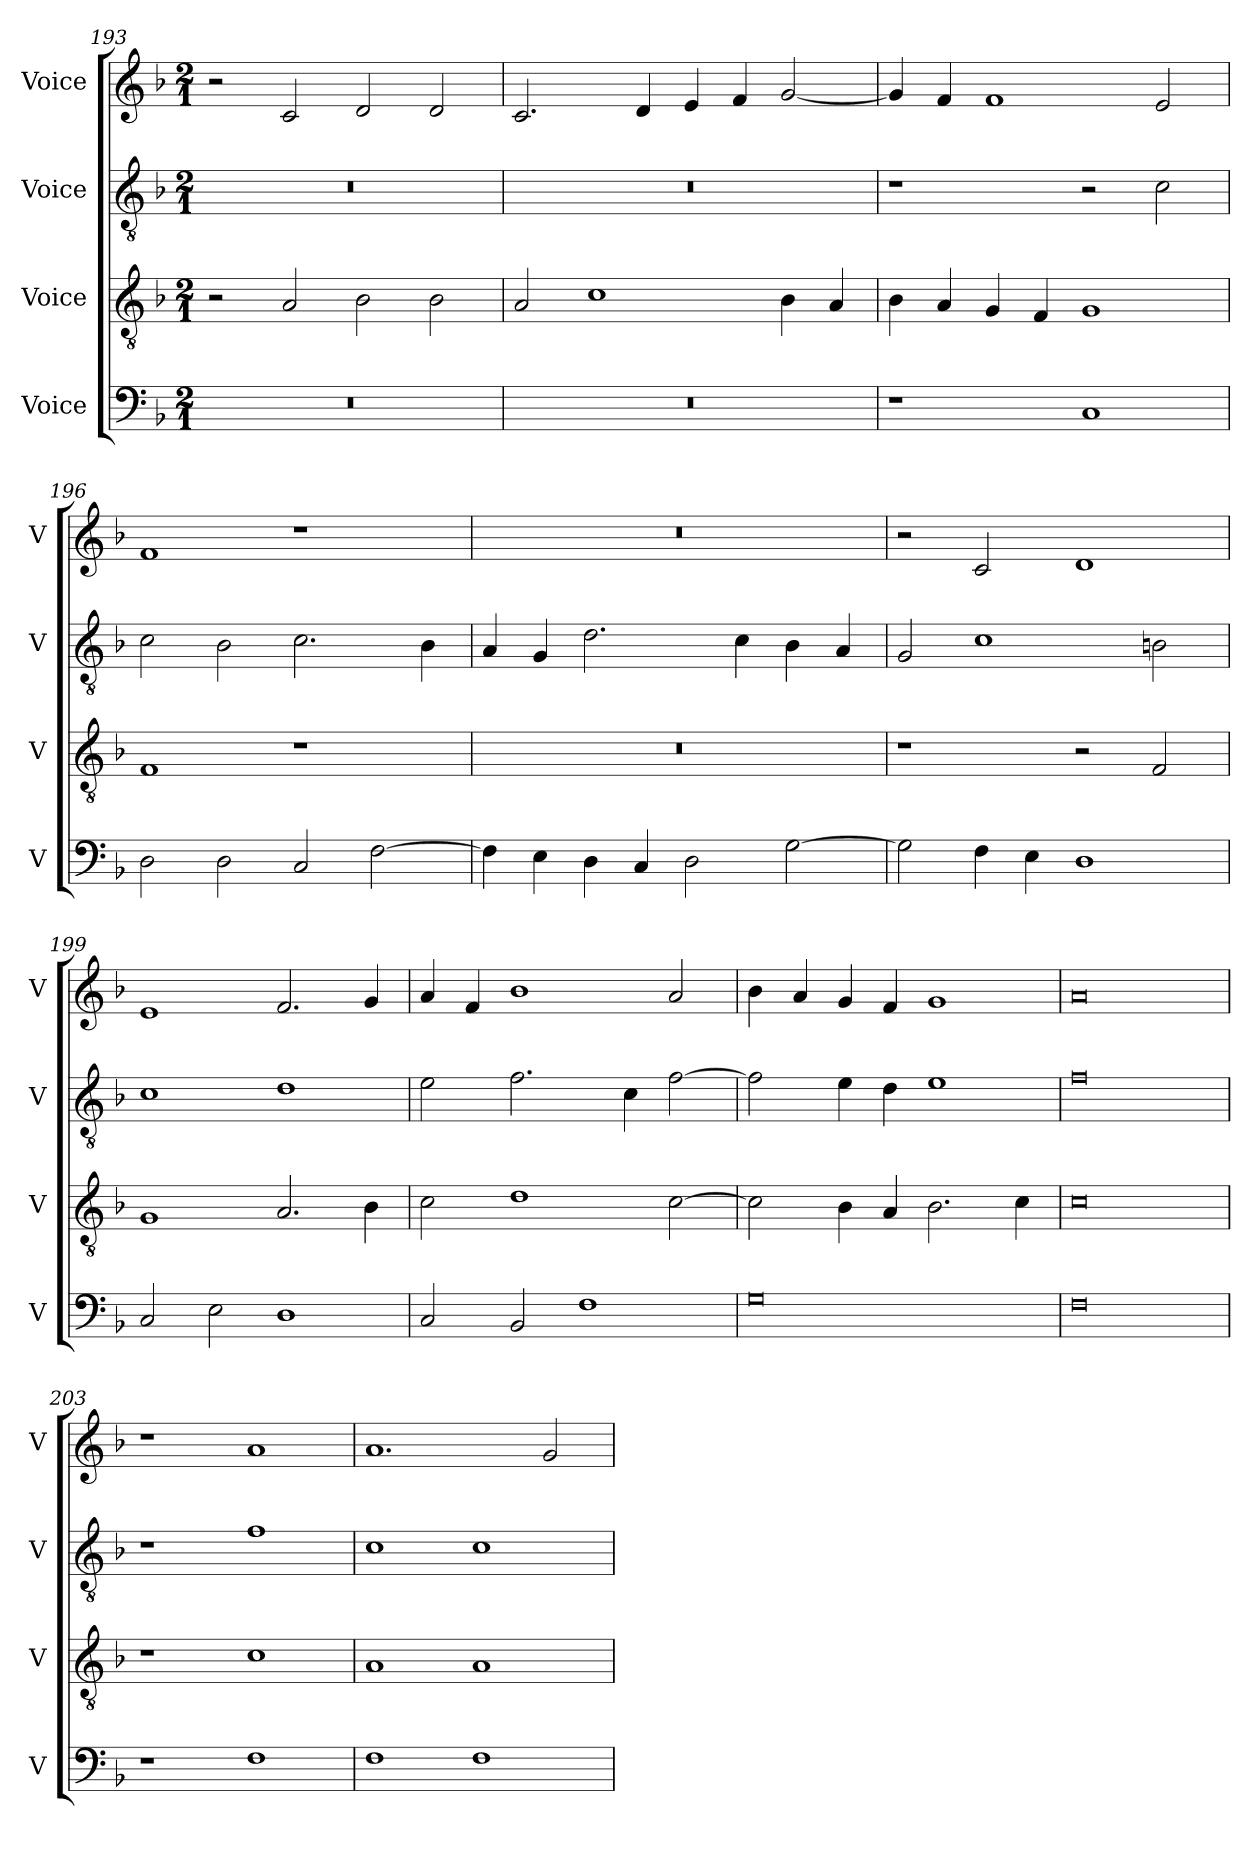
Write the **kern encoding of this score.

**kern	**kern	**kern	**kern
*part4	*part3	*part2	*part1
*staff4	*staff3	*staff2	*staff1
*I"Voice	*I"Voice	*I"Voice	*I"Voice
*I'V	*I'V	*I'V	*I'V
*clefF4	*clefGv2	*clefGv2	*clefG2
*k[b-]	*k[b-]	*k[b-]	*k[b-]
*M2/1	*M2/1	*M2/1	*M2/1
=193	=193	=193	=193
0r	2r	0r	2r
.	2A/	.	2c/
.	2B-\	.	2d/
.	2B-\	.	2d/
=194	=194	=194	=194
0r	2A/	0r	2.c/
.	1c	.	.
.	.	.	4d/
.	.	.	4e/
.	.	.	4f/
.	4B-\	.	[2g/
.	4A/	.	.
!!LO:PB:g=z
=195	=195	=195	=195
1r	4B-\	1r	4g/]
.	4A/	.	4f/
.	4G/	.	1f
.	4F/	.	.
1C	1G	2r	.
.	.	2c\	2e/
=196	=196	=196	=196
2D\	1F	2c\	1f
2D\	.	2B-\	.
2C/	1r	2.c\	1r
[2F\	.	.	.
.	.	4B-\	.
=197	=197	=197	=197
4F\]	0r	4A/	0r
4E\	.	4G/	.
4D\	.	2.d\	.
4C/	.	.	.
2D\	.	.	.
.	.	4c\	.
[2G\	.	4B-\	.
.	.	4A/	.
!!LO:LB:g=z
=198	=198	=198	=198
2G\]	1r	2G/	2r
4F\	.	1c	2c/
4E\	.	.	.
1D	2r	.	1d
.	2F/	2Bn\	.
=199	=199	=199	=199
2C/	1G	1c	1e
2E\	.	.	.
1D	2.A/	1d	2.f/
.	4B-\	.	4g/
=200	=200	=200	=200
2C/	2c\	2e\	4a/
.	.	.	4f/
2BB-/	1d	2.f\	1b-
1F	.	.	.
.	.	4c\	.
.	[2c\	[2f\	2a/
!!LO:LB:g=z
=201	=201	=201	=201
0G	2c\]	2f\]	4b-\
.	.	.	4a/
.	4B-\	4e\	4g/
.	4A/	4d\	4f/
.	2.B-\	1e	1g
.	4c\	.	.
=202	=202	=202	=202
0F	0c	0f	0a
=203	=203	=203	=203
1r	1r	1r	1r
1F	1c	1f	1a
=204	=204	=204	=204
1F	1A	1c	1.a
1F	1A	1c	.
.	.	.	2g/
=	=	=	=
*-	*-	*-	*-
